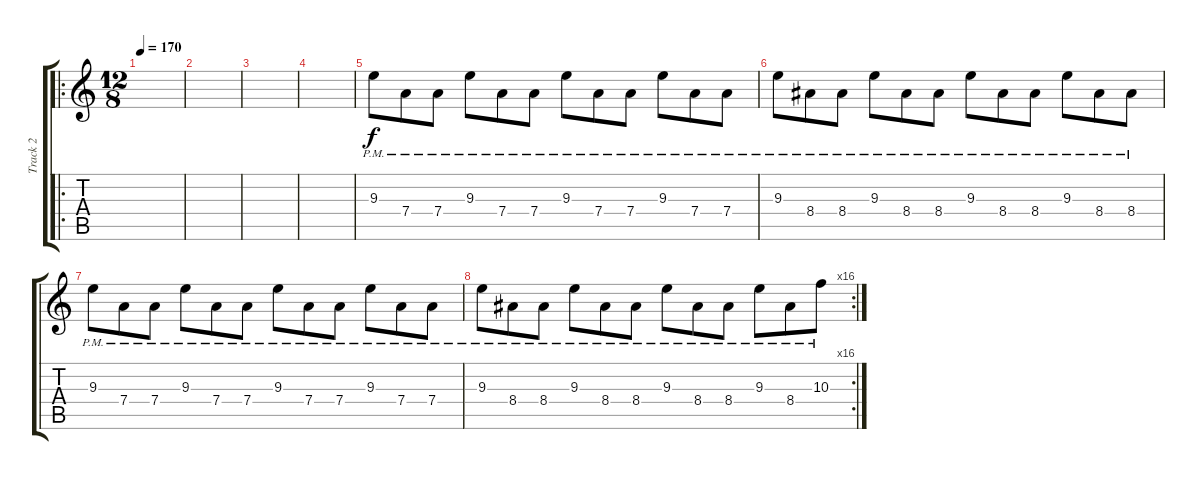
\track ("Track 2" "Track 2") {instrument distortionguitar}
\staff {score tabs}
\tuning (E4 B3 G3 D3 A2 D2) {hide}
\ro
\ts (12 8)
\tempo 170
\clef g2
\ks c
|
|
|
|
9.3{pm}.8 7.4{pm}.8 7.4{pm}.8 9.3{pm}.8 7.4{pm}.8 7.4{pm}.8 9.3{pm}.8 7.4{pm}.8 7.4{pm}.8 9.3{pm}.8 7.4{pm}.8 7.4{pm}.8 |
9.3{pm}.8 8.4{pm}.8 8.4{pm}.8 9.3{pm}.8 8.4{pm}.8 8.4{pm}.8 9.3{pm}.8 8.4{pm}.8 8.4{pm}.8 9.3{pm}.8 8.4{pm}.8 8.4{pm}.8 |
9.3{pm}.8 7.4{pm}.8 7.4{pm}.8 9.3{pm}.8 7.4{pm}.8 7.4{pm}.8 9.3{pm}.8 7.4{pm}.8 7.4{pm}.8 9.3{pm}.8 7.4{pm}.8 7.4{pm}.8 |
\rc 16
9.3{pm}.8 8.4{pm}.8 8.4{pm}.8 9.3{pm}.8 8.4{pm}.8 8.4{pm}.8 9.3{pm}.8 8.4{pm}.8 8.4{pm}.8 9.3{pm}.8 8.4{pm}.8 10.3{pm}.8
